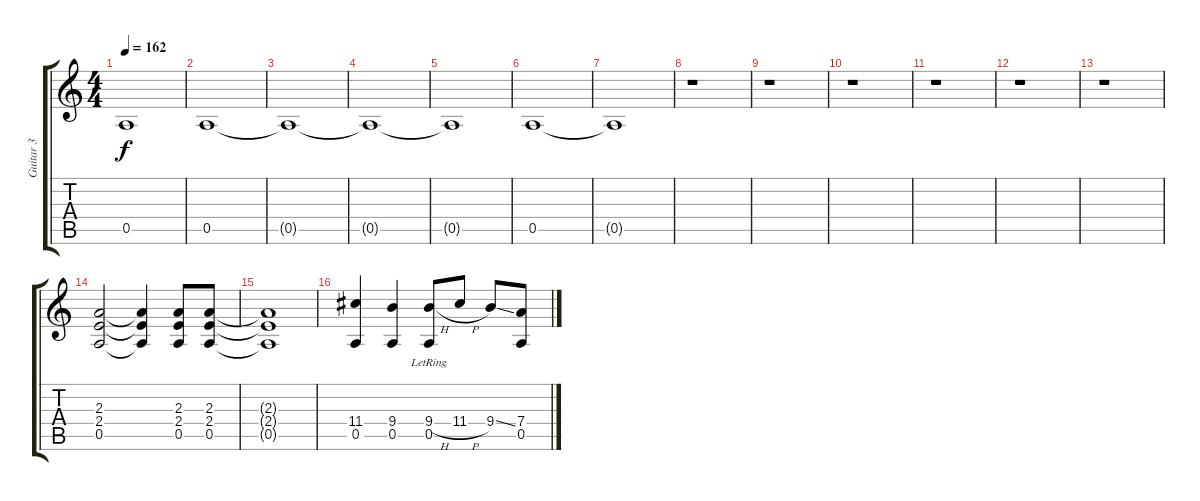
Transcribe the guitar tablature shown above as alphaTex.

\track ("Guitar 3" "Guitar 3") {instrument distortionguitar}
\staff {score tabs}
\tuning (E4 B3 G3 D3 A2 E2) {hide}
\ts (4 4)
\tempo 162
\clef g2
\ks c
0.5{t}.1{dy f} |
0.5.1 |
0.5{t}.1 |
0.5{t}.1 |
0.5{t}.1 |
0.5.1 |
0.5{t}.1 |
r.1 |
r.1 |
r.1 |
r.1 |
r.1 |
r.1 |
(2.3 2.4 0.5).2 (2.3{t} 2.4{t} 0.5{t}).4 (2.3 2.4 0.5).8 (2.3 2.4 0.5).8 |
(2.3{t} 2.4{t} 0.5{t}).1 |
(11.4 0.5).4 (9.4 0.5).4 (9.4{h} 0.5{lr}).8 11.4{h}.8 9.4{ss}.8 (7.4 0.5).8
